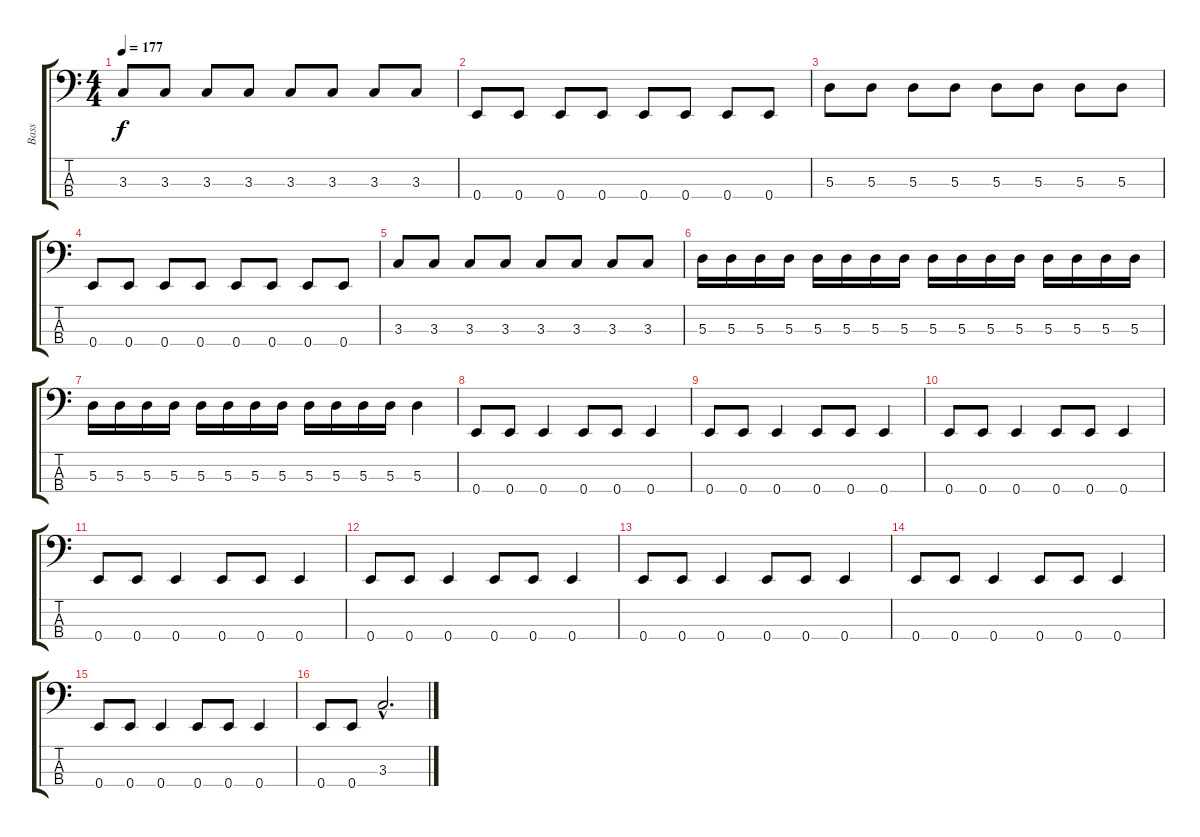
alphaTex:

\track ("Bass" "Bass") {instrument electricbasspick}
\staff {score tabs}
\tuning (G2 D2 A1 E1) {hide}
\ts (4 4)
\tempo 177
\clef f4
\ks c
3.3.8{dy f} 3.3.8 3.3.8 3.3.8 3.3.8 3.3.8 3.3.8 3.3.8 |
0.4.8 0.4.8 0.4.8 0.4.8 0.4.8 0.4.8 0.4.8 0.4.8 |
5.3.8 5.3.8 5.3.8 5.3.8 5.3.8 5.3.8 5.3.8 5.3.8 |
0.4.8 0.4.8 0.4.8 0.4.8 0.4.8 0.4.8 0.4.8 0.4.8 |
3.3.8 3.3.8 3.3.8 3.3.8 3.3.8 3.3.8 3.3.8 3.3.8 |
5.3.16 5.3.16 5.3.16 5.3.16 5.3.16 5.3.16 5.3.16 5.3.16 5.3.16 5.3.16 5.3.16 5.3.16 5.3.16 5.3.16 5.3.16 5.3.16 |
5.3.16 5.3.16 5.3.16 5.3.16 5.3.16 5.3.16 5.3.16 5.3.16 5.3.16 5.3.16 5.3.16 5.3.16 5.3.4 |
0.4.8 0.4.8 0.4.4 0.4.8 0.4.8 0.4.4 |
0.4.8 0.4.8 0.4.4 0.4.8 0.4.8 0.4.4 |
0.4.8 0.4.8 0.4.4 0.4.8 0.4.8 0.4.4 |
0.4.8 0.4.8 0.4.4 0.4.8 0.4.8 0.4.4 |
0.4.8 0.4.8 0.4.4 0.4.8 0.4.8 0.4.4 |
0.4.8 0.4.8 0.4.4 0.4.8 0.4.8 0.4.4 |
0.4.8 0.4.8 0.4.4 0.4.8 0.4.8 0.4.4 |
0.4.8 0.4.8 0.4.4 0.4.8 0.4.8 0.4.4 |
0.4.8 0.4.8 3.3{hac}.2{d}
